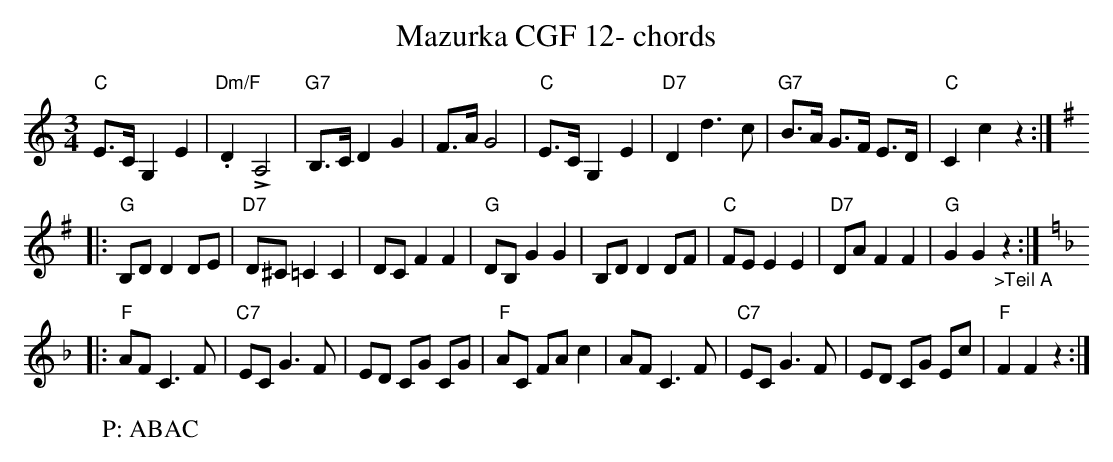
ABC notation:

X:1
T:Mazurka CGF 12- chords
M:3/4
L:1/8
K:C%%MIDI gchordon
"C"E>CG,2E2 | "Dm/F".D2!>!A,4 | "G7"B,>CD2G2 | F>AG4 | "C"E>CG,2E2 | "D7"D2d3c | "G7"B>A G>F E>D | "C"C2c2z2 :| [K:G]
|:"G"B,DD2DE | "D7"D^C =C2C2 | DCF2F2 | "G"DB,G2G2 | B,DD2DF | "C"FEE2E2 | "D7"DAF2F2 | "G"G2G2"_>Teil A"z2 :| [K:F]
|:"F"AFC3F | "C7"EC G3F | ED CG CG | "F"AC FAc2 | AF C3F | "C7"ECG3F | ED CG Ec | "F"F2F2z2 :|
W: P: ABAC
